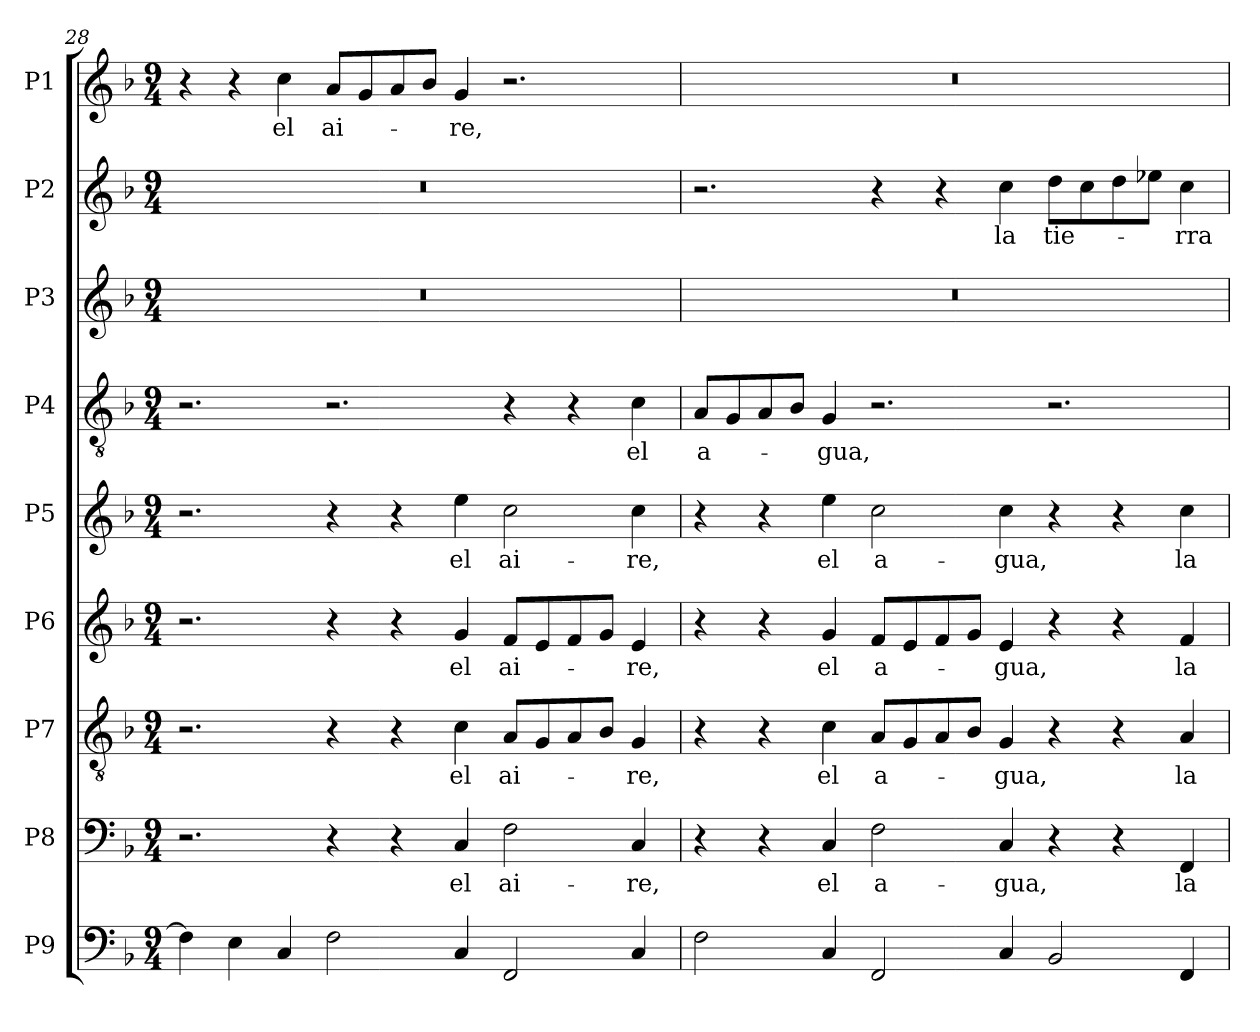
**kern	**kern	**text	**kern	**text	**kern	**text	**kern	**text	**kern	**text	**kern	**kern	**text	**kern	**text
*part9	*part8	*part8	*part7	*part7	*part6	*part6	*part5	*part5	*part4	*part4	*part3	*part2	*part2	*part1	*part1
*staff9	*staff8	*staff8	*staff7	*staff7	*staff6	*staff6	*staff5	*staff5	*staff4	*staff4	*staff3	*staff2	*staff2	*staff1	*staff1
*I"P9	*I"P8	*	*I"P7	*	*I"P6	*	*I"P5	*	*I"P4	*	*I"P3	*I"P2	*	*I"P1	*
!!LO:LB:g=z
*clefF4	*clefF4	*	*clefGv2	*	*clefG2	*	*clefG2	*	*clefGv2	*	*clefG2	*clefG2	*	*clefG2	*
*	*	*	*ITrd7c12	*	*	*	*	*	*ITrd7c12	*	*	*	*	*	*
*k[b-]	*k[b-]	*	*k[b-]	*	*k[b-]	*	*k[b-]	*	*k[b-]	*	*k[b-]	*k[b-]	*	*k[b-]	*
*F:	*F:	*	*F:	*	*F:	*	*F:	*	*F:	*	*F:	*F:	*	*F:	*
*M9/4	*M9/4	*	*M9/4	*	*M9/4	*	*M9/4	*	*M9/4	*	*M9/4	*M9/4	*	*M9/4	*
=28	=28	=28	=28	=28	=28	=28	=28	=28	=28	=28	=28	=28	=28	=28	=28
!	!	!	!	!	!	!	!	!	!	!	!LO:N:vis=1	!LO:N:vis=1	!	!	!
4Fi\]	2.r	.	2.r	.	2.r	.	2.r	.	2.r	.	4%9r	4%9r	.	4r	.
4Ei\	.	.	.	.	.	.	.	.	.	.	.	.	.	4r	.
!	!	!	!	!	!	!	!	!	!	!	!	!	!	!	!LO:LY:b:color=#000000
4Ci/	.	.	.	.	.	.	.	.	.	.	.	.	.	4cci\	el
!	!	!	!	!	!	!	!	!	!	!	!	!	!	!	!LO:LY:b:color=#000000
2Fi\	4r	.	4r	.	4r	.	4r	.	2.r	.	.	.	.	8ai/L	ai-
.	.	.	.	.	.	.	.	.	.	.	.	.	.	8gi/	.
.	4r	.	4r	.	4r	.	4r	.	.	.	.	.	.	8ai/	.
.	.	.	.	.	.	.	.	.	.	.	.	.	.	8b-i/J	.
!	!	!LO:LY:b:color=#000000	!	!	!	!	!	!	!	!	!	!	!	!	!
!	!	!	!	!LO:LY:b:color=#000000	!	!	!	!	!	!	!	!	!	!	!
!	!	!	!	!	!	!LO:LY:b:color=#000000	!	!	!	!	!	!	!	!	!
!	!	!	!	!	!	!	!	!LO:LY:b:color=#000000	!	!	!	!	!	!	!
!	!	!	!	!	!	!	!	!	!	!	!	!	!	!	!LO:LY:b:color=#000000
4Ci/	4Ci/	el	4Ci\	el	4gi/	el	4eei\	el	.	.	.	.	.	4gi/	-re,
!	!	!LO:LY:b:color=#000000	!	!	!	!	!	!	!	!	!	!	!	!	!
!	!	!	!	!LO:LY:b:color=#000000	!	!	!	!	!	!	!	!	!	!	!
!	!	!	!	!	!	!LO:LY:b:color=#000000	!	!	!	!	!	!	!	!	!
!	!	!	!	!	!	!	!	!LO:LY:b:color=#000000	!	!	!	!	!	!	!
2FFi/	2Fi\	ai-	8AAi/L	ai-	8fi/L	ai-	2cci\	ai-	4r	.	.	.	.	2.r	.
.	.	.	8GGi/	.	8ei/	.	.	.	.	.	.	.	.	.	.
.	.	.	8AAi/	.	8fi/	.	.	.	4r	.	.	.	.	.	.
.	.	.	8BB-i/J	.	8gi/J	.	.	.	.	.	.	.	.	.	.
!	!	!LO:LY:b:color=#000000	!	!	!	!	!	!	!	!	!	!	!	!	!
!	!	!	!	!LO:LY:b:color=#000000	!	!	!	!	!	!	!	!	!	!	!
!	!	!	!	!	!	!LO:LY:b:color=#000000	!	!	!	!	!	!	!	!	!
!	!	!	!	!	!	!	!	!LO:LY:b:color=#000000	!	!	!	!	!	!	!
!	!	!	!	!	!	!	!	!	!	!LO:LY:b:color=#000000	!	!	!	!	!
4Ci/	4Ci/	-re,	4GGi/	-re,	4ei/	-re,	4cci\	-re,	4Ci\	el	.	.	.	.	.
=29	=29	=29	=29	=29	=29	=29	=29	=29	=29	=29	=29	=29	=29	=29	=29
!	!	!	!	!	!	!	!	!	!	!LO:LY:b:color=#000000	!LO:N:vis=1	!	!	!LO:N:vis=1	!
2Fi\	4r	.	4r	.	4r	.	4r	.	8AAi/L	a-	4%9r	2.r	.	4%9r	.
.	.	.	.	.	.	.	.	.	8GGi/	.	.	.	.	.	.
.	4r	.	4r	.	4r	.	4r	.	8AAi/	.	.	.	.	.	.
.	.	.	.	.	.	.	.	.	8BB-i/J	.	.	.	.	.	.
!	!	!LO:LY:b:color=#000000	!	!	!	!	!	!	!	!	!	!	!	!	!
!	!	!	!	!LO:LY:b:color=#000000	!	!	!	!	!	!	!	!	!	!	!
!	!	!	!	!	!	!LO:LY:b:color=#000000	!	!	!	!	!	!	!	!	!
!	!	!	!	!	!	!	!	!LO:LY:b:color=#000000	!	!	!	!	!	!	!
!	!	!	!	!	!	!	!	!	!	!LO:LY:b:color=#000000	!	!	!	!	!
4Ci/	4Ci/	el	4Ci\	el	4gi/	el	4eei\	el	4GGi/	-gua,	.	.	.	.	.
!	!	!LO:LY:b:color=#000000	!	!	!	!	!	!	!	!	!	!	!	!	!
!	!	!	!	!LO:LY:b:color=#000000	!	!	!	!	!	!	!	!	!	!	!
!	!	!	!	!	!	!LO:LY:b:color=#000000	!	!	!	!	!	!	!	!	!
!	!	!	!	!	!	!	!	!LO:LY:b:color=#000000	!	!	!	!	!	!	!
2FFi/	2Fi\	a-	8AAi/L	a-	8fi/L	a-	2cci\	a-	2.r	.	.	4r	.	.	.
.	.	.	8GGi/	.	8ei/	.	.	.	.	.	.	.	.	.	.
.	.	.	8AAi/	.	8fi/	.	.	.	.	.	.	4r	.	.	.
.	.	.	8BB-i/J	.	8gi/J	.	.	.	.	.	.	.	.	.	.
!	!	!LO:LY:b:color=#000000	!	!	!	!	!	!	!	!	!	!	!	!	!
!	!	!	!	!LO:LY:b:color=#000000	!	!	!	!	!	!	!	!	!	!	!
!	!	!	!	!	!	!LO:LY:b:color=#000000	!	!	!	!	!	!	!	!	!
!	!	!	!	!	!	!	!	!LO:LY:b:color=#000000	!	!	!	!	!	!	!
!	!	!	!	!	!	!	!	!	!	!	!	!	!LO:LY:b:color=#000000	!	!
4Ci/	4Ci/	-gua,	4GGi/	-gua,	4ei/	-gua,	4cci\	-gua,	.	.	.	4cci\	la	.	.
!	!	!	!	!	!	!	!	!	!	!	!	!	!LO:LY:b:color=#000000	!	!
2BB-i/	4r	.	4r	.	4r	.	4r	.	2.r	.	.	8ddi\L	tie-	.	.
.	.	.	.	.	.	.	.	.	.	.	.	8cci\	.	.	.
.	4r	.	4r	.	4r	.	4r	.	.	.	.	8ddi\	.	.	.
.	.	.	.	.	.	.	.	.	.	.	.	8ee-Xi\J	.	.	.
!	!	!LO:LY:b:color=#000000	!	!	!	!	!	!	!	!	!	!	!	!	!
!	!	!	!	!LO:LY:b:color=#000000	!	!	!	!	!	!	!	!	!	!	!
!	!	!	!	!	!	!LO:LY:b:color=#000000	!	!	!	!	!	!	!	!	!
!	!	!	!	!	!	!	!	!LO:LY:b:color=#000000	!	!	!	!	!	!	!
!	!	!	!	!	!	!	!	!	!	!	!	!	!LO:LY:b:color=#000000	!	!
4FFi/	4FFi/	la	4AAi/	la	4fi/	la	4cci\	la	.	.	.	4cci\	-rra	.	.
=	=	=	=	=	=	=	=	=	=	=	=	=	=	=	=
*-	*-	*-	*-	*-	*-	*-	*-	*-	*-	*-	*-	*-	*-	*-	*-
